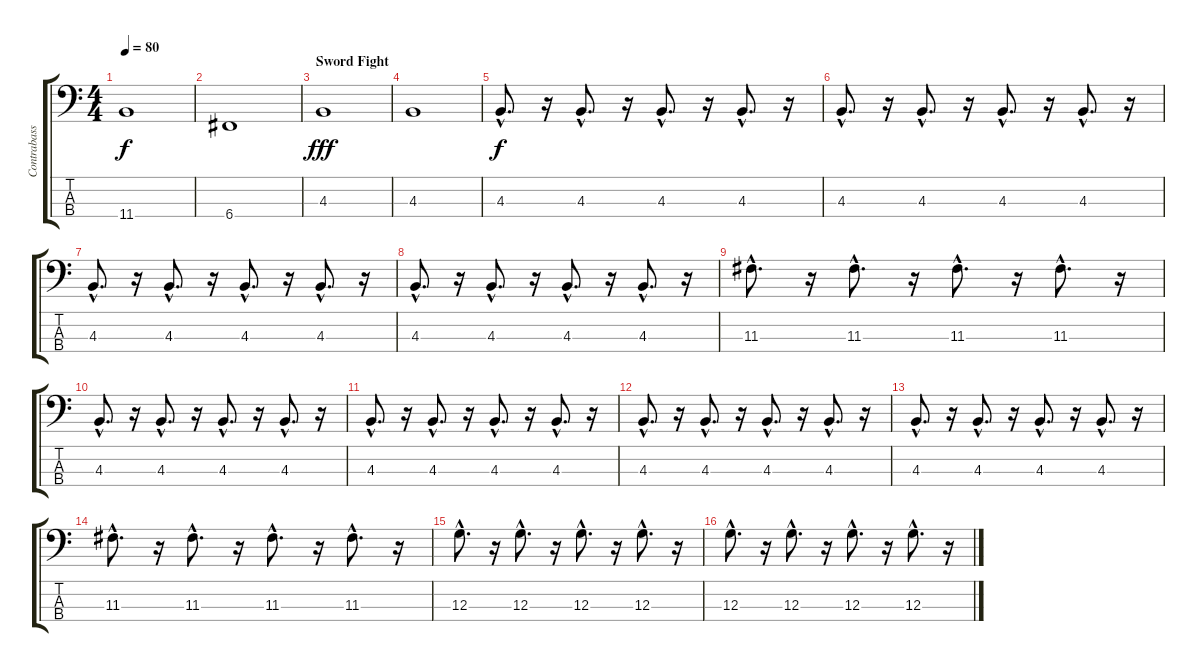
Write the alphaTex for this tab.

\track ("Contrabass" "Contrabass") {instrument contrabass}
\staff {score tabs}
\tuning (F2 C2 G1 C1) {hide}
\ts (4 4)
\tempo 80
\clef f4
\ks c
11.4.1{dy f} |
6.4.1 |
\section ("" "Sword Fight")
4.3.1{dy fff} |
4.3.1 |
4.3{hac}.8{d dy f} r.16 4.3{hac}.8{d} r.16 4.3{hac}.8{d} r.16 4.3{hac}.8{d} r.16 |
4.3{hac}.8{d} r.16 4.3{hac}.8{d} r.16 4.3{hac}.8{d} r.16 4.3{hac}.8{d} r.16 |
4.3{hac}.8{d} r.16 4.3{hac}.8{d} r.16 4.3{hac}.8{d} r.16 4.3{hac}.8{d} r.16 |
4.3{hac}.8{d} r.16 4.3{hac}.8{d} r.16 4.3{hac}.8{d} r.16 4.3{hac}.8{d} r.16 |
11.3{hac}.8{d} r.16 11.3{hac}.8{d} r.16 11.3{hac}.8{d} r.16 11.3{hac}.8{d} r.16 |
4.3{hac}.8{d} r.16 4.3{hac}.8{d} r.16 4.3{hac}.8{d} r.16 4.3{hac}.8{d} r.16 |
4.3{hac}.8{d} r.16 4.3{hac}.8{d} r.16 4.3{hac}.8{d} r.16 4.3{hac}.8{d} r.16 |
4.3{hac}.8{d} r.16 4.3{hac}.8{d} r.16 4.3{hac}.8{d} r.16 4.3{hac}.8{d} r.16 |
4.3{hac}.8{d} r.16 4.3{hac}.8{d} r.16 4.3{hac}.8{d} r.16 4.3{hac}.8{d} r.16 |
11.3{hac}.8{d} r.16 11.3{hac}.8{d} r.16 11.3{hac}.8{d} r.16 11.3{hac}.8{d} r.16 |
12.3{hac}.8{d} r.16 12.3{hac}.8{d} r.16 12.3{hac}.8{d} r.16 12.3{hac}.8{d} r.16 |
12.3{hac}.8{d} r.16 12.3{hac}.8{d} r.16 12.3{hac}.8{d} r.16 12.3{hac}.8{d} r.16
